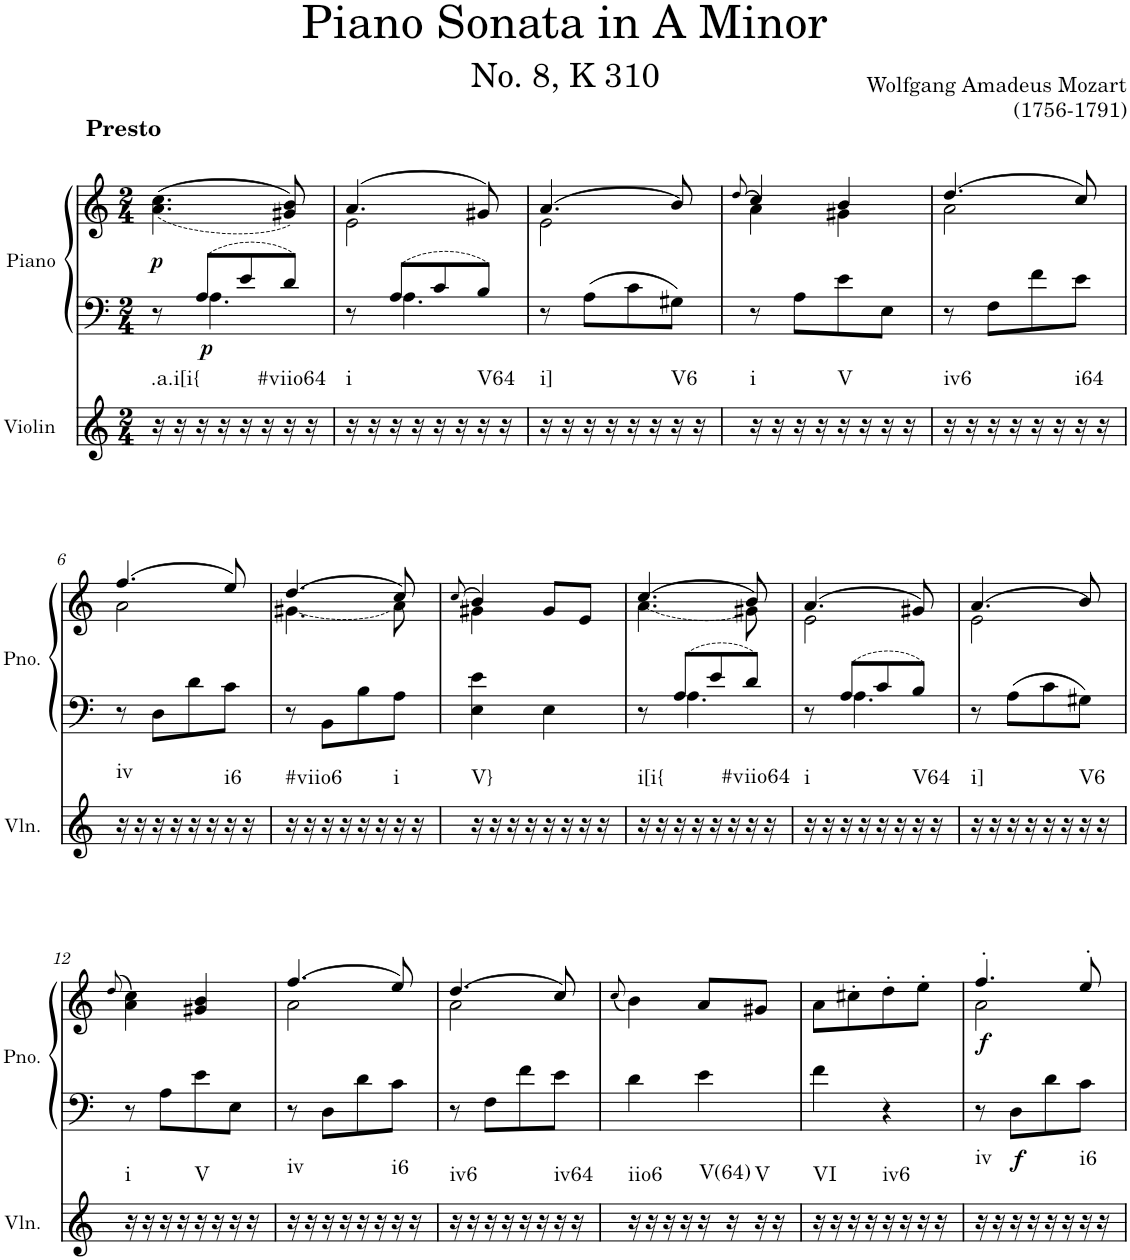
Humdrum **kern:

**kern	**harte	**kern	**kern	**dynam
*part2	*part2	*part1	*part1	*part1
*staff3	*	*staff2	*staff1	*staff1/2
*I"Violin	*	*I"Piano	*	*
*I'Vln.	*	*I'Pno.	*	*
*clefG2	*	*clefF4	*clefG2	*
*k[]	*	*k[]	*k[]	*
*M2/4	*	*M2/4	*M2/4	*
=1	=1	=1	=1	=1
*	*	*^	*^	*
!	!	!	!	!LO:TX:a:B:t=Presto	!	!
!	!LO:H:kt=.a.i[i{	!	!	!	!	!LO:DY:b
16r	N	8r	8ryy	((<4.a\ 4.cc\	4.ryy	p
16r	.	.	.	.	.	.
!	!	!	!	!	!	!LO:DY:b=2
16r	.	8A/L	4.A\	.	.	p
16r	.	.	.	.	.	.
16r	.	8e/	.	.	.	.
16r	.	.	.	.	.	.
!	!LO:H:kt=#viio64	!	!	!	!	!
16r	N	8d/J	.	8g#X/ 8b/))	8ryy	.
16r	.	.	.	.	.	.
=2	=2	=2	=2	=2	=2	=2
!	!LO:H:kt=i	!	!	!	!	!
16r	N	8r	8ryy	(4.a/	2e\	.
16r	.	.	.	.	.	.
16r	.	8A/L	4.A\	.	.	.
16r	.	.	.	.	.	.
16r	.	8c/	.	.	.	.
16r	.	.	.	.	.	.
!	!LO:H:kt=V64	!	!	!	!	!
16r	N	8B/J	.	8g#X/)	.	.
16r	.	.	.	.	.	.
*	*	*v	*v	*	*	*
=3	=3	=3	=3	=3	=3
!	!LO:H:kt=i]	!	!	!	!
16r	N	8r	(4.a/	2e\	.
16r	.	.	.	.	.
16r	.	8A\L	.	.	.
16r	.	.	.	.	.
16r	.	8c\	.	.	.
16r	.	.	.	.	.
!	!LO:H:kt=V6	!	!	!	!
16r	N	8G#X\J	8b/)	.	.
16r	.	.	.	.	.
=4	=4	=4	=4	=4	=4
.	.	.	(>8qdd/	.	.
!	!LO:H:kt=i	!	!	!	!
16r	N	8r	4cc/)	4a\	.
16r	.	.	.	.	.
16r	.	8A\L	.	.	.
16r	.	.	.	.	.
!	!LO:H:kt=V	!	!	!	!
16r	N	8e\	4b/	4g#X\	.
16r	.	.	.	.	.
16r	.	8E\J	.	.	.
16r	.	.	.	.	.
=5	=5	=5	=5	=5	=5
!	!LO:H:kt=iv6	!	!	!	!
16r	N	8r	(4.dd/	2a\	.
16r	.	.	.	.	.
16r	.	8F\L	.	.	.
16r	.	.	.	.	.
16r	.	8f\	.	.	.
16r	.	.	.	.	.
!	!LO:H:kt=i64	!	!	!	!
16r	N	8e\J	8cc/)	.	.
16r	.	.	.	.	.
!!LO:LB:g=z	!!
=6	=6	=6	=6	=6	=6
!	!LO:H:kt=iv	!	!	!	!
16r	N	8r	(4.ff/	2a\	.
16r	.	.	.	.	.
16r	.	8D\L	.	.	.
16r	.	.	.	.	.
16r	.	8d\	.	.	.
16r	.	.	.	.	.
!	!LO:H:kt=i6	!	!	!	!
16r	N	8c\J	8ee/)	.	.
16r	.	.	.	.	.
=7	=7	=7	=7	=7	=7
!	!LO:H:kt=#viio6	!	!	!	!
16r	N	8r	(4.dd/	(4.g#X\	.
16r	.	.	.	.	.
16r	.	8BB\L	.	.	.
16r	.	.	.	.	.
16r	.	8B\	.	.	.
16r	.	.	.	.	.
!	!LO:H:kt=i	!	!	!	!
16r	N	8A\J	8cc/)	8a\)	.
16r	.	.	.	.	.
=8	=8	=8	=8	=8	=8
.	.	.	(>8qcc/	.	.
!	!LO:H:kt=V}	!	!	!	!
16r	N	4E\ 4e\	4b/)	4g#X\	.
16r	.	.	.	.	.
16r	.	.	.	.	.
16r	.	.	.	.	.
16r	.	4E\	8g#/L	4ryy	.
16r	.	.	.	.	.
16r	.	.	8e/J	.	.
16r	.	.	.	.	.
=9	=9	=9	=9	=9	=9
*	*	*^	*	*	*
!	!LO:H:kt=i[i{	!	!	!	!	!
16r	N	8r	8ryy	(4.cc/	(4.a\	.
16r	.	.	.	.	.	.
16r	.	8A/L	4.A\	.	.	.
16r	.	.	.	.	.	.
16r	.	8e/	.	.	.	.
16r	.	.	.	.	.	.
!	!LO:H:kt=#viio64	!	!	!	!	!
16r	N	8d/J	.	8b/)	8g#X\)	.
16r	.	.	.	.	.	.
=10	=10	=10	=10	=10	=10	=10
!	!LO:H:kt=i	!	!	!	!	!
16r	N	8r	8ryy	(4.a/	2e\	.
16r	.	.	.	.	.	.
16r	.	8A/L	4.A\	.	.	.
16r	.	.	.	.	.	.
16r	.	8c/	.	.	.	.
16r	.	.	.	.	.	.
!	!LO:H:kt=V64	!	!	!	!	!
16r	N	8B/J	.	8g#X/)	.	.
16r	.	.	.	.	.	.
*	*	*v	*v	*	*	*
=11	=11	=11	=11	=11	=11
!	!LO:H:kt=i]	!	!	!	!
16r	N	8r	(4.a/	2e\	.
16r	.	.	.	.	.
16r	.	8A\L	.	.	.
16r	.	.	.	.	.
16r	.	8c\	.	.	.
16r	.	.	.	.	.
!	!LO:H:kt=V6	!	!	!	!
16r	N	8G#X\J	8b/)	.	.
16r	.	.	.	.	.
*	*	*	*v	*v	*
!!LO:LB:g=z
=12	=12	=12	=12	=12
.	.	.	(>8qdd/	.
!	!LO:H:kt=i	!	!	!
16r	N	8r	4a\ 4cc\)	.
16r	.	.	.	.
16r	.	8A\L	.	.
16r	.	.	.	.
!	!LO:H:kt=V	!	!	!
16r	N	8e\	4g#X/ 4b/	.
16r	.	.	.	.
16r	.	8E\J	.	.
16r	.	.	.	.
=13	=13	=13	=13	=13
*	*	*	*^	*
!	!LO:H:kt=iv	!	!	!	!
16r	N	8r	(4.ff/	2a\	.
16r	.	.	.	.	.
16r	.	8D\L	.	.	.
16r	.	.	.	.	.
16r	.	8d\	.	.	.
16r	.	.	.	.	.
!	!LO:H:kt=i6	!	!	!	!
16r	N	8c\J	8ee/)	.	.
16r	.	.	.	.	.
=14	=14	=14	=14	=14	=14
!	!LO:H:kt=iv6	!	!	!	!
16r	N	8r	(4.dd/	2a\	.
16r	.	.	.	.	.
16r	.	8F\L	.	.	.
16r	.	.	.	.	.
16r	.	8f\	.	.	.
16r	.	.	.	.	.
!	!LO:H:kt=iv64	!	!	!	!
16r	N	8e\J	8cc/)	.	.
16r	.	.	.	.	.
*	*	*	*v	*v	*
=15	=15	=15	=15	=15
.	.	.	(8qcc/	.
!	!LO:H:kt=iio6	!	!	!
16r	N	4d\	4b\)	.
16r	.	.	.	.
16r	.	.	.	.
16r	.	.	.	.
!	!LO:H:kt=V(64)	!	!	!
16r	N	4e\	8a/L	.
16r	.	.	.	.
!	!LO:H:kt=V	!	!	!
16r	N	.	8g#X/J	.
16r	.	.	.	.
=16	=16	=16	=16	=16
!	!LO:H:kt=VI	!	!	!
16r	N	4f\	8a\L	.
16r	.	.	.	.
16r	.	.	8cc#X'\	.
16r	.	.	.	.
!	!LO:H:kt=iv6	!	!	!
16r	N	4r	8dd'\	.
16r	.	.	.	.
16r	.	.	8ee'\J	.
16r	.	.	.	.
=17	=17	=17	=17	=17
*	*	*	*^	*
!	!LO:H:kt=iv	!	!	!	!LO:DY:b
16r	N	8r	4.ff'/	2a\	f
16r	.	.	.	.	.
!	!	!	!	!	!LO:DY:b=2
16r	.	8D\L	.	.	f
16r	.	.	.	.	.
16r	.	8d\	.	.	.
16r	.	.	.	.	.
!	!LO:H:kt=i6	!	!	!	!
16r	N	8c\J	8ee'/	.	.
16r	.	.	.	.	.
*	*	*	*v	*v	*
=	=	=	=	=
*-	*-	*-	*-	*-
